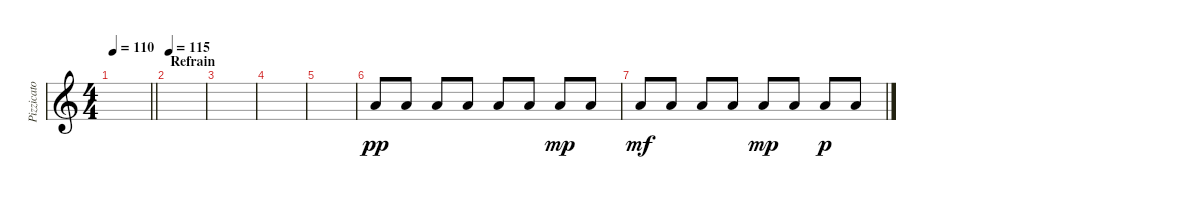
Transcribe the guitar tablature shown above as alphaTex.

\track ("Pizzicato Strings (Staff 1)" "Pizzicato ") {instrument pizzicatostrings}
\staff {score}
\tuning (E4 B3 G3 D3 A2 E2 B1) {hide}
\ts (4 4)
\tempo 110
\clef g2
\barLineRight lightlight
\ks c
|
\section ("" "Refrain")
\tempo 115
|
|
|
|
5.1.8{dy pp} 5.1.8 5.1.8 5.1.8 5.1.8 5.1.8 5.1.8{dy mp} 5.1.8 |
5.1.8{dy mf} 5.1.8 5.1.8 5.1.8 5.1.8{dy mp} 5.1.8 5.1.8{dy p} 5.1.8
